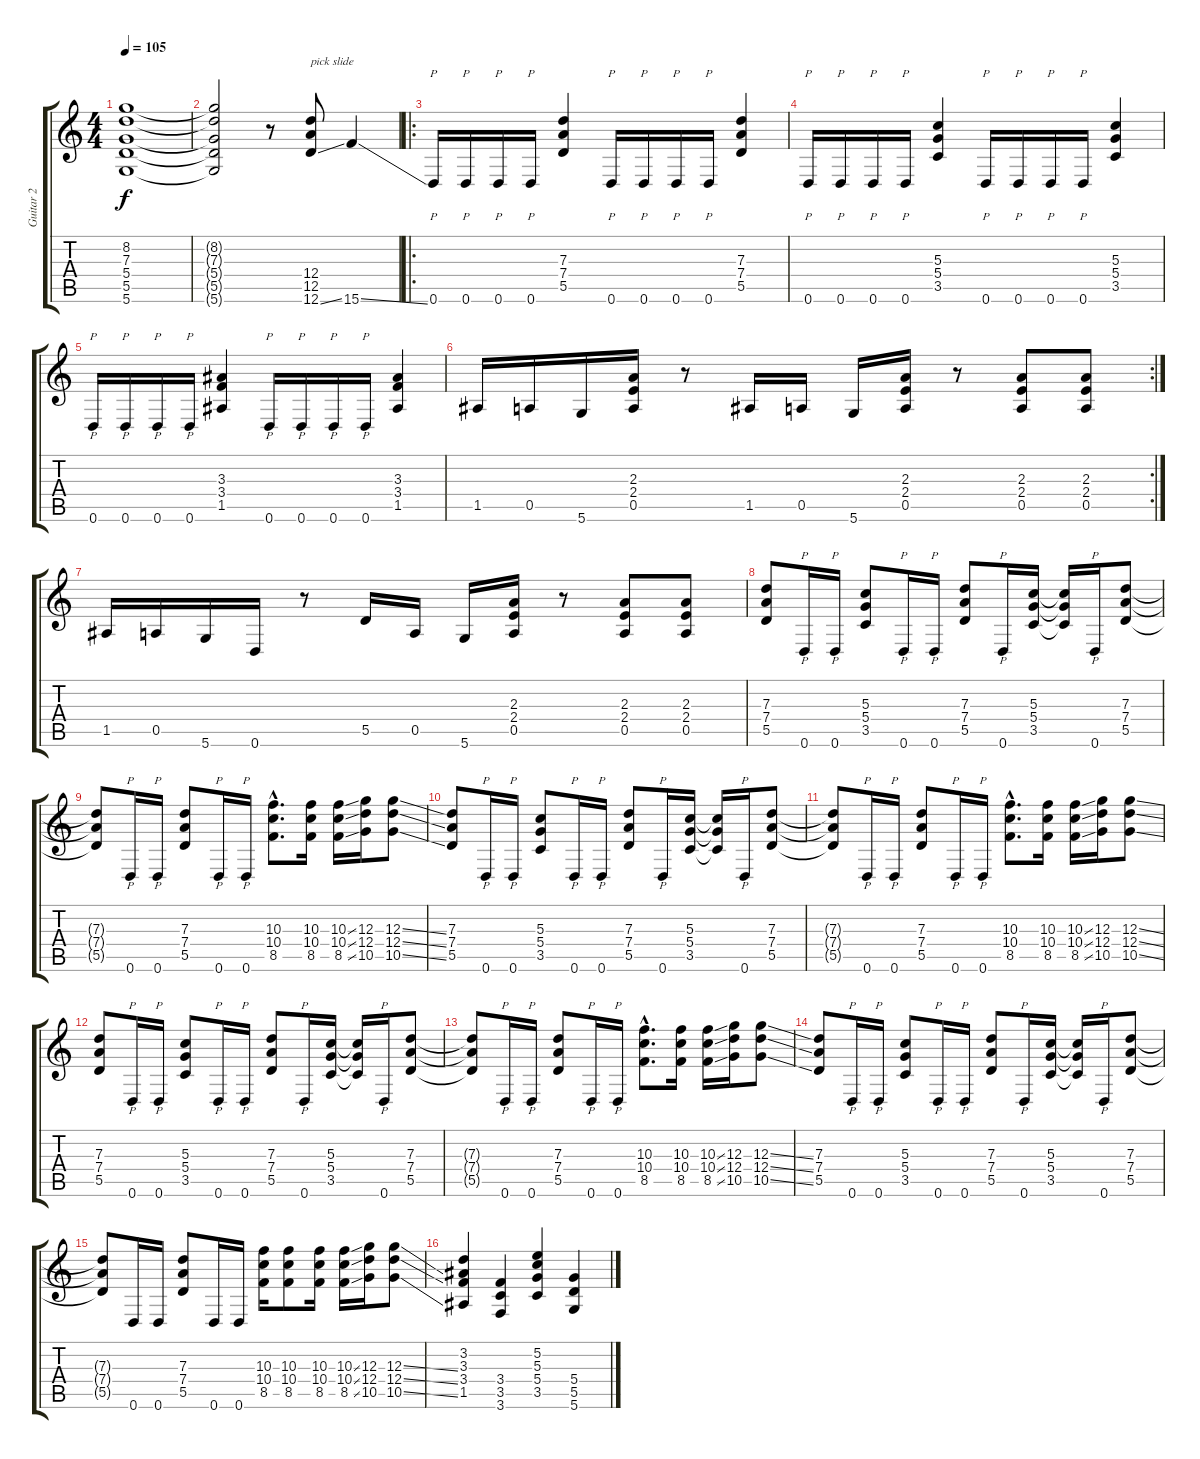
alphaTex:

\track ("Guitar 2" "Guitar 2") {instrument distortionguitar}
\staff {score tabs}
\tuning (E4 B3 G3 D3 A2 D2) {hide}
\ts (4 4)
\tempo 105
\clef g2
\ks c
(8.2{t} 7.3{t} 5.4{t} 5.5{t} 5.6{t}).1{dy f} |
(8.2{t} 7.3{t} 5.4{t} 5.5{t} 5.6{t}).2 r.8 (12.4 12.5 12.6{ss}).8{txt "pick slide"} 15.6{ss}.4 |
\ro
0.6.16{p} 0.6.16{p} 0.6.16{p} 0.6.16{p} (7.3 7.4 5.5).4 0.6.16{p} 0.6.16{p} 0.6.16{p} 0.6.16{p} (7.3 7.4 5.5).4 |
0.6.16{p} 0.6.16{p} 0.6.16{p} 0.6.16{p} (5.3 5.4 3.5).4 0.6.16{p} 0.6.16{p} 0.6.16{p} 0.6.16{p} (5.3 5.4 3.5).4 |
0.6.16{p} 0.6.16{p} 0.6.16{p} 0.6.16{p} (3.3 3.4 1.5).4 0.6.16{p} 0.6.16{p} 0.6.16{p} 0.6.16{p} (3.3 3.4 1.5).4 |
\rc 2
1.5.16 0.5.16 5.6.16 (2.3 2.4 0.5).16 r.8 1.5.16 0.5.16 5.6.16 (2.3 2.4 0.5).16 r.8 (2.3 2.4 0.5).8 (2.3 2.4 0.5).8 |
1.5.16 0.5.16 5.6.16 0.6.16 r.8 5.5.16 0.5.16 5.6.16 (2.3 2.4 0.5).16 r.8 (2.3 2.4 0.5).8 (2.3 2.4 0.5).8 |
(7.3 7.4 5.5).8 0.6.16{p} 0.6.16{p} (5.3 5.4 3.5).8 0.6.16{p} 0.6.16{p} (7.3 7.4 5.5).8 0.6.16{p} (5.3 5.4 3.5).16 (5.3{t} 5.4{t} 3.5{t}).16 0.6.16{p} (7.3 7.4 5.5).8 |
(7.3{t} 7.4{t} 5.5{t}).8 0.6.16{p} 0.6.16{p} (7.3 7.4 5.5).8 0.6.16{p} 0.6.16{p} (10.3{hac} 10.4{hac} 8.5{hac}).8{d} (10.3 10.4 8.5).16 (10.3{ss} 10.4{ss} 8.5{ss}).16 (12.3 12.4 10.5).16 (12.3{ss} 12.4{ss} 10.5{ss}).8 |
(7.3 7.4 5.5).8 0.6.16{p} 0.6.16{p} (5.3 5.4 3.5).8 0.6.16{p} 0.6.16{p} (7.3 7.4 5.5).8 0.6.16{p} (5.3 5.4 3.5).16 (5.3{t} 5.4{t} 3.5{t}).16 0.6.16{p} (7.3 7.4 5.5).8 |
(7.3{t} 7.4{t} 5.5{t}).8 0.6.16{p} 0.6.16{p} (7.3 7.4 5.5).8 0.6.16{p} 0.6.16{p} (10.3{hac} 10.4{hac} 8.5{hac}).8{d} (10.3 10.4 8.5).16 (10.3{ss} 10.4{ss} 8.5{ss}).16 (12.3 12.4 10.5).16 (12.3{ss} 12.4{ss} 10.5{ss}).8 |
(7.3 7.4 5.5).8 0.6.16{p} 0.6.16{p} (5.3 5.4 3.5).8 0.6.16{p} 0.6.16{p} (7.3 7.4 5.5).8 0.6.16{p} (5.3 5.4 3.5).16 (5.3{t} 5.4{t} 3.5{t}).16 0.6.16{p} (7.3 7.4 5.5).8 |
(7.3{t} 7.4{t} 5.5{t}).8 0.6.16{p} 0.6.16{p} (7.3 7.4 5.5).8 0.6.16{p} 0.6.16{p} (10.3{hac} 10.4{hac} 8.5{hac}).8{d} (10.3 10.4 8.5).16 (10.3{ss} 10.4{ss} 8.5{ss}).16 (12.3 12.4 10.5).16 (12.3{ss} 12.4{ss} 10.5{ss}).8 |
(7.3 7.4 5.5).8 0.6.16{p} 0.6.16{p} (5.3 5.4 3.5).8 0.6.16{p} 0.6.16{p} (7.3 7.4 5.5).8 0.6.16{p} (5.3 5.4 3.5).16 (5.3{t} 5.4{t} 3.5{t}).16 0.6.16{p} (7.3 7.4 5.5).8 |
(7.3{t} 7.4{t} 5.5{t}).8 0.6.16 0.6.16 (7.3 7.4 5.5).8 0.6.16 0.6.16 (10.3 10.4 8.5).16 (10.3 10.4 8.5).8 (10.3 10.4 8.5).16 (10.3{ss} 10.4{ss} 8.5{ss}).16 (12.3 12.4 10.5).16 (12.3{ss} 12.4{ss} 10.5{ss}).8 |
(3.2 3.3 3.4 1.5).4 (3.4 3.5 3.6).4 (5.2 5.3 5.4 3.5).4 (5.4 5.5 5.6).4
